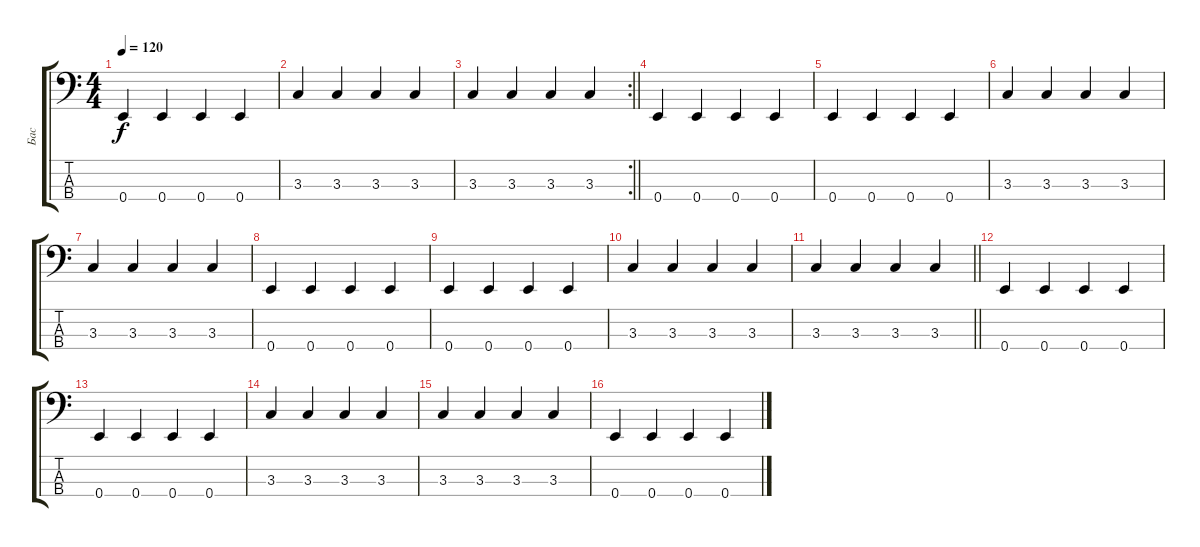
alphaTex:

\track ("Бас " "Бас ") {instrument electricbassfinger}
\staff {score tabs}
\tuning (G2 D2 A1 E1) {hide}
\ts (4 4)
\tempo 120
\clef f4
\ks c
0.4.4{dy f} 0.4.4 0.4.4 0.4.4 |
3.3.4 3.3.4 3.3.4 3.3.4 |
\rc 2
\barLineRight lightlight
3.3.4 3.3.4 3.3.4 3.3.4 |
\section ("" "")
0.4.4 0.4.4 0.4.4 0.4.4 |
0.4.4 0.4.4 0.4.4 0.4.4 |
3.3.4 3.3.4 3.3.4 3.3.4 |
3.3.4 3.3.4 3.3.4 3.3.4 |
0.4.4 0.4.4 0.4.4 0.4.4 |
0.4.4 0.4.4 0.4.4 0.4.4 |
3.3.4 3.3.4 3.3.4 3.3.4 |
\barLineRight lightlight
3.3.4 3.3.4 3.3.4 3.3.4 |
\section ("" "")
0.4.4 0.4.4 0.4.4 0.4.4 |
0.4.4 0.4.4 0.4.4 0.4.4 |
3.3.4 3.3.4 3.3.4 3.3.4 |
3.3.4 3.3.4 3.3.4 3.3.4 |
0.4.4 0.4.4 0.4.4 0.4.4
